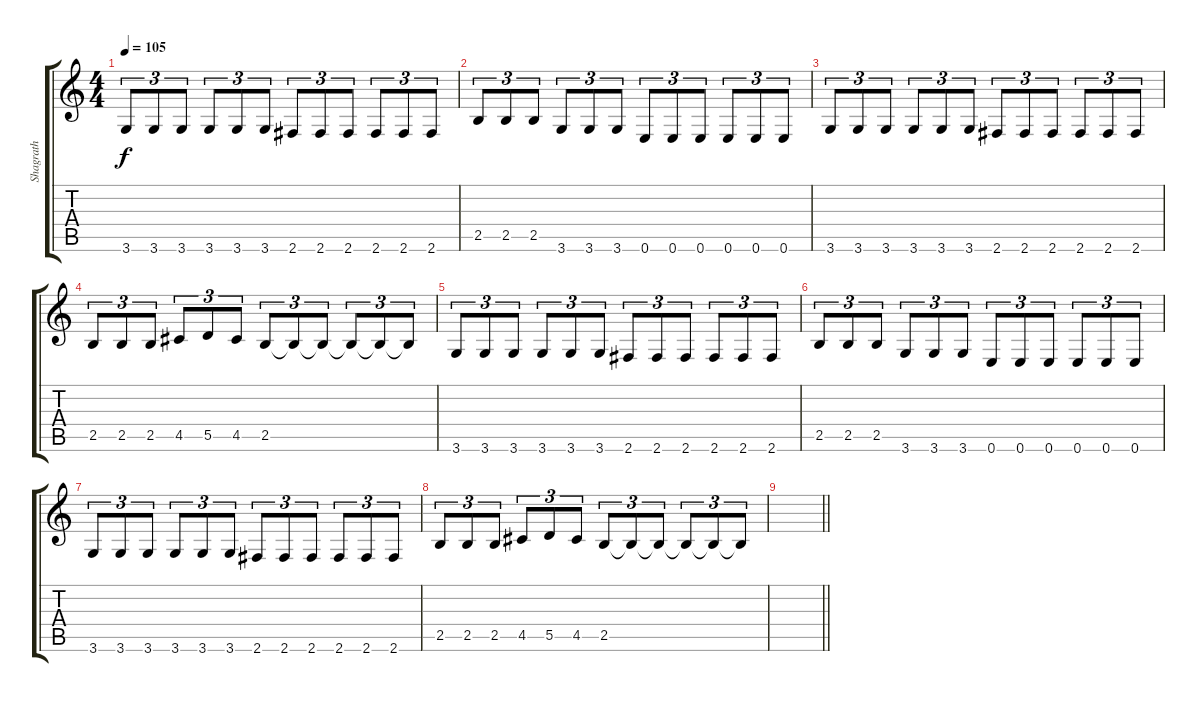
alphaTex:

\track ("Shagrath" "Shagrath") {instrument distortionguitar}
\staff {score tabs}
\tuning (E4 B3 G3 D3 A2 E2) {hide}
\ts (4 4)
\tempo 105
\clef g2
\ks c
3.6.8{tu (3 2) dy f volume 10} 3.6.8{tu (3 2)} 3.6.8{tu (3 2)} 3.6.8{tu (3 2)} 3.6.8{tu (3 2)} 3.6.8{tu (3 2)} 2.6.8{tu (3 2)} 2.6.8{tu (3 2)} 2.6.8{tu (3 2)} 2.6.8{tu (3 2)} 2.6.8{tu (3 2)} 2.6.8{tu (3 2)} |
2.5.8{tu (3 2)} 2.5.8{tu (3 2)} 2.5.8{tu (3 2)} 3.6.8{tu (3 2)} 3.6.8{tu (3 2)} 3.6.8{tu (3 2)} 0.6.8{tu (3 2)} 0.6.8{tu (3 2)} 0.6.8{tu (3 2)} 0.6.8{tu (3 2)} 0.6.8{tu (3 2)} 0.6.8{tu (3 2)} |
3.6.8{tu (3 2)} 3.6.8{tu (3 2)} 3.6.8{tu (3 2)} 3.6.8{tu (3 2)} 3.6.8{tu (3 2)} 3.6.8{tu (3 2)} 2.6.8{tu (3 2)} 2.6.8{tu (3 2)} 2.6.8{tu (3 2)} 2.6.8{tu (3 2)} 2.6.8{tu (3 2)} 2.6.8{tu (3 2)} |
2.5.8{tu (3 2)} 2.5.8{tu (3 2)} 2.5.8{tu (3 2)} 4.5.8{tu (3 2)} 5.5.8{tu (3 2)} 4.5.8{tu (3 2)} 2.5.8{tu (3 2)} 2.5{t}.8{tu (3 2)} 2.5{t}.8{tu (3 2)} 2.5{t}.8{tu (3 2)} 2.5{t}.8{tu (3 2)} 2.5{t}.8{tu (3 2)} |
3.6.8{tu (3 2) volume 10} 3.6.8{tu (3 2)} 3.6.8{tu (3 2)} 3.6.8{tu (3 2)} 3.6.8{tu (3 2)} 3.6.8{tu (3 2)} 2.6.8{tu (3 2)} 2.6.8{tu (3 2)} 2.6.8{tu (3 2)} 2.6.8{tu (3 2)} 2.6.8{tu (3 2)} 2.6.8{tu (3 2)} |
2.5.8{tu (3 2)} 2.5.8{tu (3 2)} 2.5.8{tu (3 2)} 3.6.8{tu (3 2)} 3.6.8{tu (3 2)} 3.6.8{tu (3 2)} 0.6.8{tu (3 2)} 0.6.8{tu (3 2)} 0.6.8{tu (3 2)} 0.6.8{tu (3 2)} 0.6.8{tu (3 2)} 0.6.8{tu (3 2)} |
3.6.8{tu (3 2)} 3.6.8{tu (3 2)} 3.6.8{tu (3 2)} 3.6.8{tu (3 2)} 3.6.8{tu (3 2)} 3.6.8{tu (3 2)} 2.6.8{tu (3 2)} 2.6.8{tu (3 2)} 2.6.8{tu (3 2)} 2.6.8{tu (3 2)} 2.6.8{tu (3 2)} 2.6.8{tu (3 2)} |
2.5.8{tu (3 2)} 2.5.8{tu (3 2)} 2.5.8{tu (3 2)} 4.5.8{tu (3 2)} 5.5.8{tu (3 2)} 4.5.8{tu (3 2)} 2.5.8{tu (3 2)} 2.5{t}.8{tu (3 2)} 2.5{t}.8{tu (3 2)} 2.5{t}.8{tu (3 2)} 2.5{t}.8{tu (3 2)} 2.5{t}.8{tu (3 2)} |
\barLineRight lightlight
